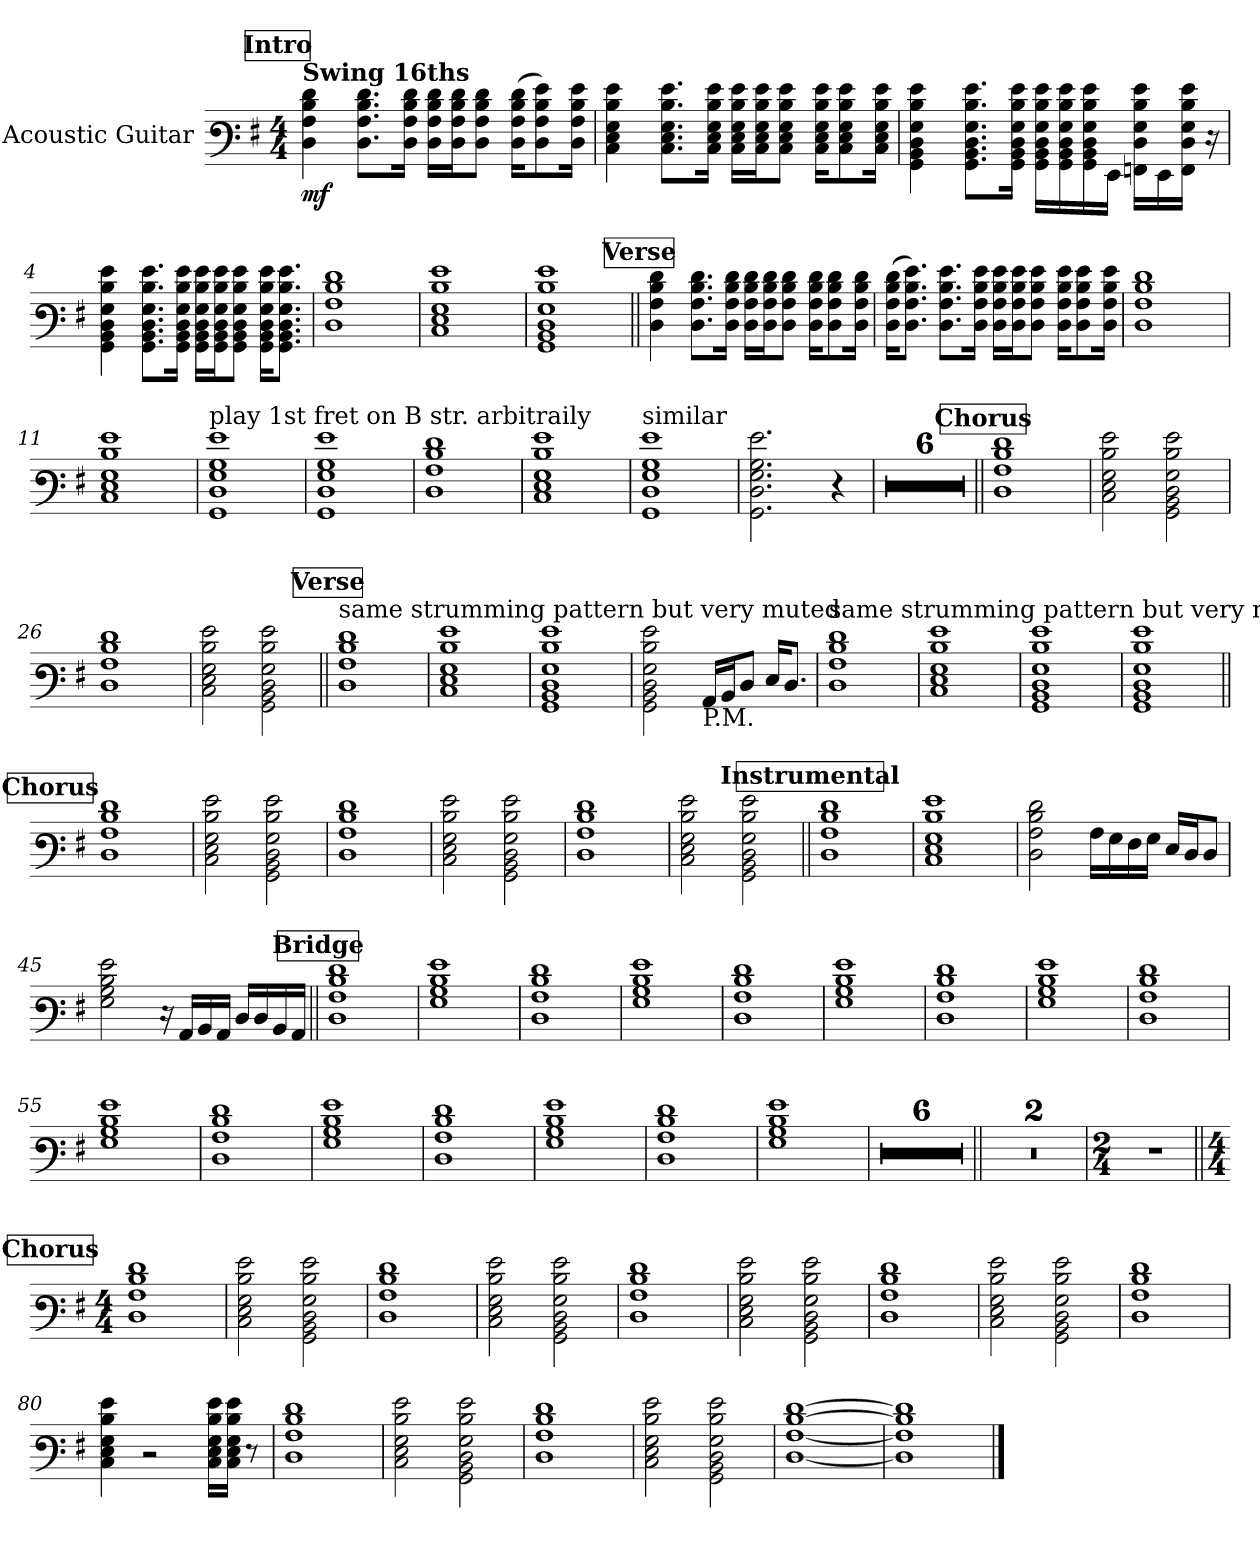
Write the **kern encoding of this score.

**kern	**dynam
*part1	*part1
*staff1	*staff1
*I"Acoustic Guitar	*
*I'Guit.	*
*stria6	*
*	*
*k[f#]	*
*M4/4	*
*MM73	*
!!LO:REH:place=s1:a:B:fs=14:t=Intro
=1	=1
!LO:TX:a:B:t=Swing 16ths	!
!	!LO:DY:b
4D\ 4A\ 4d\ 4f#\	mf
8.D\ 8.A\ 8.d\ 8.f#\L	.
16D\ 16A\ 16d\ 16f#\Jk	.
16D\ 16A\ 16d\ 16f#\LL	.
16D\ 16A\ 16d\ 16f#\J	.
8D\ 8A\ 8d\ 8f#\J	.
(>16D\ 16A\ 16d\ 16f#\KL	.
8D\ 8A\ 8d\ 8g\)	.
16D\ 16A\ 16d\ 16g\Jk	.
=2	=2
4C\ 4E\ 4G\ 4d\ 4g\	.
8.C\ 8.E\ 8.G\ 8.d\ 8.g\L	.
16C\ 16E\ 16G\ 16d\ 16g\Jk	.
16C\ 16E\ 16G\ 16d\ 16g\LL	.
16C\ 16E\ 16G\ 16d\ 16g\J	.
8C\ 8E\ 8G\ 8d\ 8g\J	.
16C\ 16E\ 16G\ 16d\ 16g\KL	.
8C\ 8E\ 8G\ 8d\ 8g\	.
16C\ 16E\ 16G\ 16d\ 16g\Jk	.
=3	=3
4GG\ 4BB\ 4D\ 4G\ 4d\ 4g\	.
8.GG\ 8.BB\ 8.D\ 8.G\ 8.d\ 8.g\L	.
16GG\ 16BB\ 16D\ 16G\ 16d\ 16g\Jk	.
16GG\ 16BB\ 16D\ 16G\ 16d\ 16g\LL	.
16GG\ 16BB\ 16D\ 16G\ 16d\ 16g\	.
16GG\ 16BB\ 16D\ 16G\ 16d\ 16g\	.
16EE\JJ	.
16FF\ 16D\ 16G\ 16d\ 16g\LL	.
16EE\	.
16FF\ 16D\ 16G\ 16d\ 16g\JJ	.
16r	.
!!LO:LB:g=z
=4	=4
4GG\ 4BB\ 4D\ 4G\ 4d\ 4g\	.
8.GG\ 8.BB\ 8.D\ 8.G\ 8.d\ 8.g\L	.
16GG\ 16BB\ 16D\ 16G\ 16d\ 16g\Jk	.
16GG\ 16BB\ 16D\ 16G\ 16d\ 16g\LL	.
16GG\ 16BB\ 16D\ 16G\ 16d\ 16g\J	.
8GG\ 8BB\ 8D\ 8G\ 8d\ 8g\J	.
16GG\ 16BB\ 16D\ 16G\ 16d\ 16g\KL	.
8.GG\ 8.BB\ 8.D\ 8.G\ 8.d\ 8.g\J	.
=5	=5
1D 1A 1d 1f#	.
=6	=6
1C 1E 1G 1d 1g	.
=7	=7
1GG 1BB 1D 1G 1d 1g	.
!!LO:REH:place=s1:a:B:fs=14:t=Verse
=8||	=8||
4D\ 4A\ 4d\ 4f#\	.
8.D\ 8.A\ 8.d\ 8.f#\L	.
16D\ 16A\ 16d\ 16f#\Jk	.
16D\ 16A\ 16d\ 16f#\LL	.
16D\ 16A\ 16d\ 16f#\J	.
8D\ 8A\ 8d\ 8f#\J	.
16D\ 16A\ 16d\ 16f#\KL	.
8D\ 8A\ 8d\ 8f#\	.
16D\ 16A\ 16d\ 16f#\Jk	.
=9	=9
(>16D\ 16A\ 16d\ 16f#\KL	.
8.D\ 8.A\ 8.d\ 8.g\J)	.
8.D\ 8.A\ 8.d\ 8.g\L	.
16D\ 16A\ 16d\ 16g\Jk	.
16D\ 16A\ 16d\ 16g\LL	.
16D\ 16A\ 16d\ 16g\J	.
8D\ 8A\ 8d\ 8g\J	.
16D\ 16A\ 16d\ 16g\KL	.
8D\ 8A\ 8d\ 8g\	.
16D\ 16A\ 16d\ 16g\Jk	.
=10	=10
1D 1A 1d 1f#	.
=11	=11
1C 1E 1G 1d 1g	.
!!LO:LB:g=z
=12	=12
!LO:TX:a:t=play 1st fret on B str. arbitraily	!
1GG 1D 1G 1B 1g	.
=13	=13
1GG 1D 1G 1B 1g	.
=14	=14
1D 1A 1d 1f#	.
=15	=15
1C 1E 1G 1d 1g	.
=16	=16
!LO:TX:a:t=similar	!
1GG 1D 1G 1B 1g	.
=17	=17
2.GG\ 2.D\ 2.G\ 2.B\ 2.g\	.
4r	.
=18	=18
1r	.
=19	=19
1r	.
=20	=20
1r	.
=21	=21
1r	.
=22	=22
1r	.
=23	=23
1r	.
!!LO:REH:place=s1:a:B:fs=14:t=Chorus
=24||	=24||
1D 1A 1d 1f#	.
=25	=25
2C\ 2E\ 2G\ 2d\ 2g\	.
2GG\ 2BB\ 2D\ 2G\ 2d\ 2g\	.
=26	=26
1D 1A 1d 1f#	.
=27	=27
2C\ 2E\ 2G\ 2d\ 2g\	.
2GG\ 2BB\ 2D\ 2G\ 2d\ 2g\	.
!!LO:REH:place=s1:a:B:fs=14:t=Verse
=28||	=28||
!LO:TX:a:t=same strumming pattern but very muted	!
1D 1A 1d 1f#	.
=29	=29
1C 1E 1G 1d 1g	.
=30	=30
1GG 1BB 1D 1G 1d 1g	.
!!LO:LB:g=z
=31	=31
2GG\ 2BB\ 2D\ 2G\ 2d\ 2g\	.
!LO:TX:b:t=P.M.	!
16AA/LL	.
16BB/J	.
8D/J	.
16E/KL	.
8.D/J	.
=32	=32
!LO:TX:a:t=same strumming pattern but very muted	!
1D 1A 1d 1f#	.
=33	=33
1C 1E 1G 1d 1g	.
=34	=34
1GG 1BB 1D 1G 1d 1g	.
=35	=35
1GG 1BB 1D 1G 1d 1g	.
!!LO:REH:place=s1:a:B:fs=14:t=Chorus
=36||	=36||
1D 1A 1d 1f#	.
=37	=37
2C\ 2E\ 2G\ 2d\ 2g\	.
2GG\ 2BB\ 2D\ 2G\ 2d\ 2g\	.
=38	=38
1D 1A 1d 1f#	.
=39	=39
2C\ 2E\ 2G\ 2d\ 2g\	.
2GG\ 2BB\ 2D\ 2G\ 2d\ 2g\	.
=40	=40
1D 1A 1d 1f#	.
=41	=41
2C\ 2E\ 2G\ 2d\ 2g\	.
2GG\ 2BB\ 2D\ 2G\ 2d\ 2g\	.
!!LO:REH:place=s1:a:B:fs=12:t=Instrumental
=42||	=42||
1D 1A 1d 1f#	.
=43	=43
1C 1E 1G 1d 1g	.
!!LO:LB:g=z
=44	=44
2D\ 2A\ 2d\ 2f#\	.
16A\LL	.
16G\	.
16F#\	.
16G\JJ	.
16E/LL	.
16D/J	.
8D/J	.
=45	=45
2G\ 2B\ 2d\ 2g\	.
16r	.
16AA/LL	.
16BB/	.
16AA/JJ	.
16D/LL	.
16D/	.
16BB/	.
16AA/JJ	.
!!LO:REH:place=s1:a:B:fs=14:t=Bridge
=46||	=46||
1D 1A 1d 1f#	.
=47	=47
1G 1B 1d 1g	.
=48	=48
1D 1A 1d 1f#	.
=49	=49
1G 1B 1d 1g	.
=50	=50
1D 1A 1d 1f#	.
=51	=51
1G 1B 1d 1g	.
=52	=52
1D 1A 1d 1f#	.
=53	=53
1G 1B 1d 1g	.
=54	=54
1D 1A 1d 1f#	.
=55	=55
1G 1B 1d 1g	.
!!LO:LB:g=z
=56	=56
1D 1A 1d 1f#	.
=57	=57
1G 1B 1d 1g	.
=58	=58
1D 1A 1d 1f#	.
=59	=59
1G 1B 1d 1g	.
=60	=60
1D 1A 1d 1f#	.
=61	=61
1G 1B 1d 1g	.
=62	=62
1r	.
=63	=63
1r	.
=64	=64
1r	.
=65	=65
1r	.
=66	=66
1r	.
=67	=67
1r	.
=68||	=68||
1r	.
=69	=69
1r	.
=70	=70
*M2/4	*
2r	.
!!LO:REH:place=s1:a:B:fs=14:t=Chorus
=71||	=71||
*M4/4	*
1D 1A 1d 1f#	.
=72	=72
2C\ 2E\ 2G\ 2d\ 2g\	.
2GG\ 2BB\ 2D\ 2G\ 2d\ 2g\	.
=73	=73
1D 1A 1d 1f#	.
=74	=74
2C\ 2E\ 2G\ 2d\ 2g\	.
2GG\ 2BB\ 2D\ 2G\ 2d\ 2g\	.
=75	=75
1D 1A 1d 1f#	.
!!LO:PB:g=z
=76	=76
2C\ 2E\ 2G\ 2d\ 2g\	.
2GG\ 2BB\ 2D\ 2G\ 2d\ 2g\	.
=77	=77
1D 1A 1d 1f#	.
=78	=78
2C\ 2E\ 2G\ 2d\ 2g\	.
2GG\ 2BB\ 2D\ 2G\ 2d\ 2g\	.
=79	=79
1D 1A 1d 1f#	.
=80	=80
4C\ 4E\ 4G\ 4d\ 4g\	.
2r	.
16C\ 16E\ 16G\ 16d\ 16g\LL	.
16C\ 16E\ 16G\ 16d\ 16g\JJ	.
8r	.
=81	=81
1D 1A 1d 1f#	.
=82	=82
2C\ 2E\ 2G\ 2d\ 2g\	.
2GG\ 2BB\ 2D\ 2G\ 2d\ 2g\	.
=83	=83
1D 1A 1d 1f#	.
=84	=84
2C\ 2E\ 2G\ 2d\ 2g\	.
2GG\ 2BB\ 2D\ 2G\ 2d\ 2g\	.
=85	=85
[1D [1A [1d [1f#	.
=86	=86
1D] 1A] 1d] 1f#]	.
==	==
*-	*-
